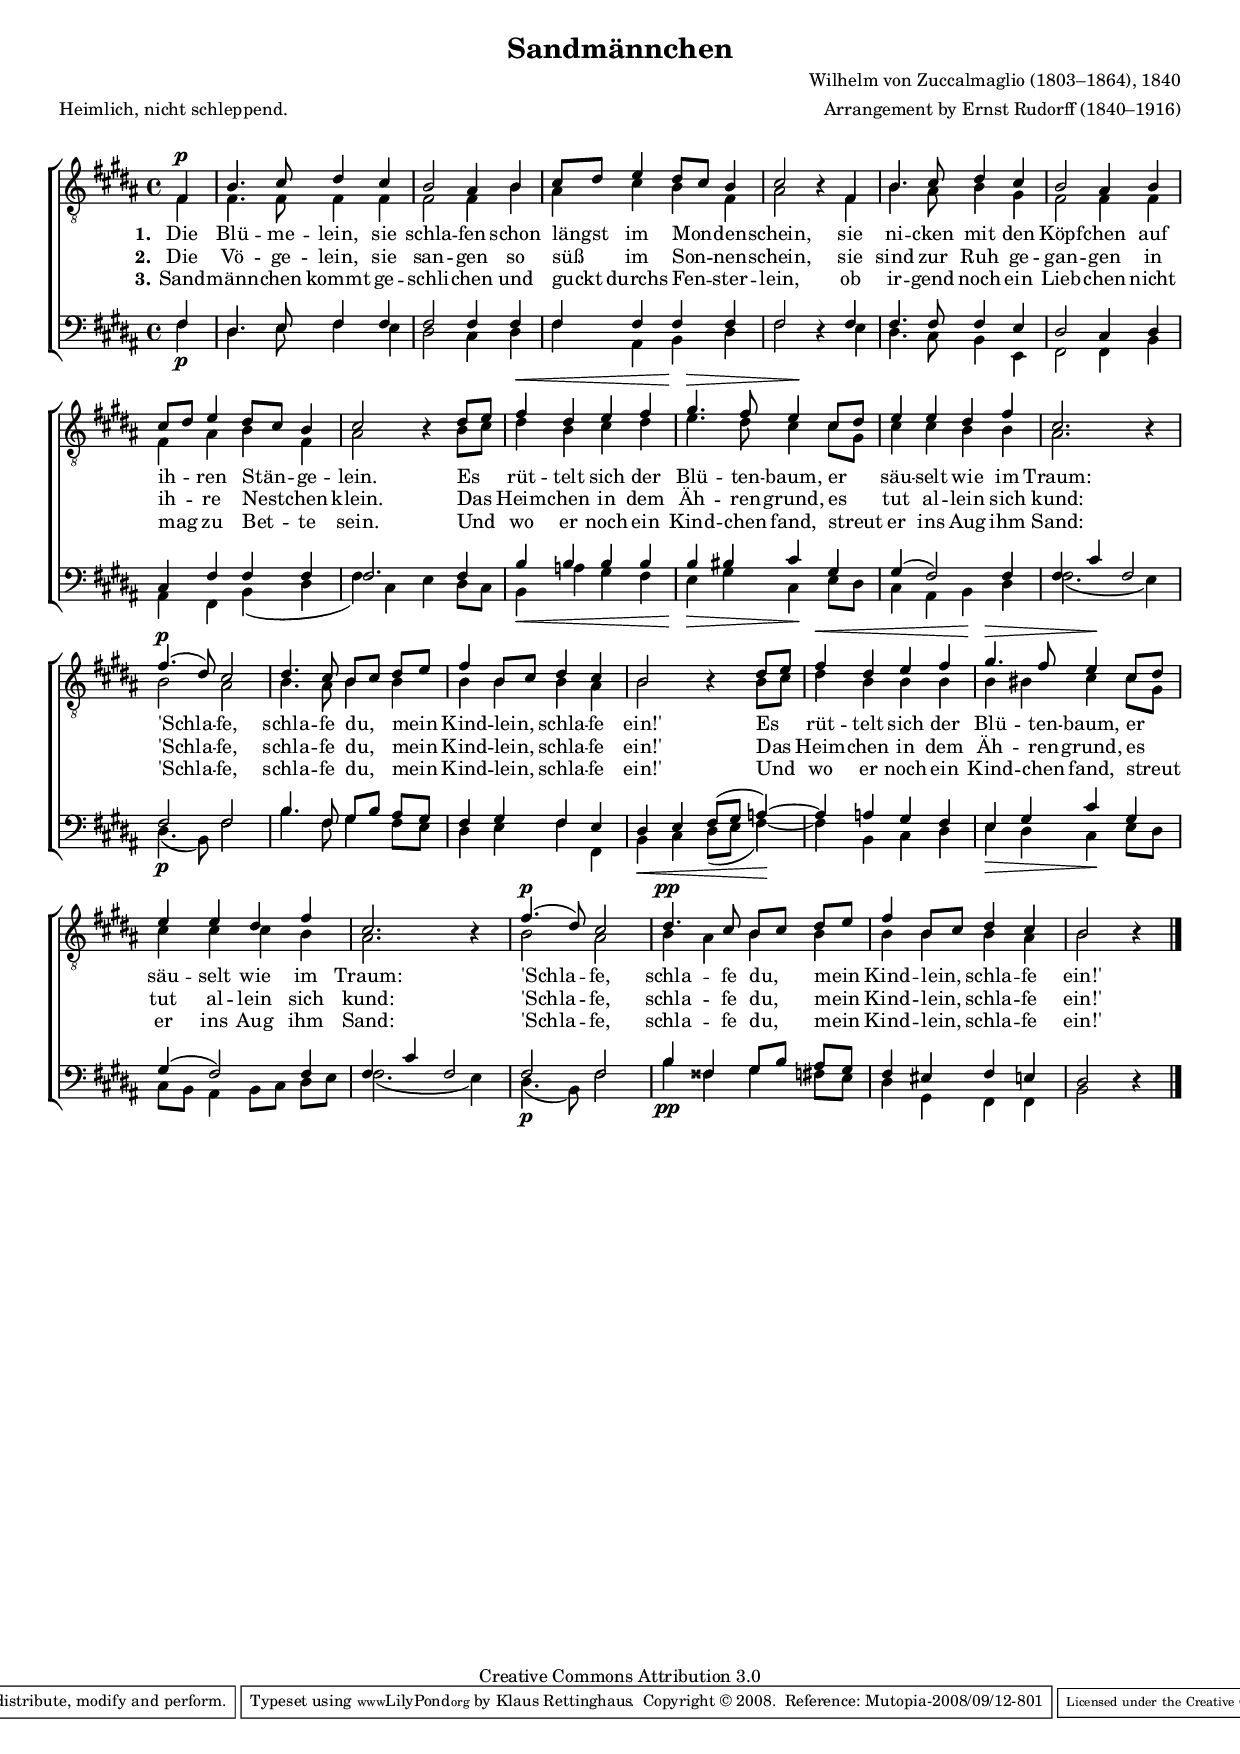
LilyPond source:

\include "deutsch.ly" 

#(set-global-staff-size 15.5) 
#(ly:set-option 'point-and-click #f) 

\version "2.10" 

global = { \key h \major \time 4/4 \tempo 4=90 } 

TASandmann = \relative h 
{ 
\partial 4 
fis4\p h4. cis8 dis4 cis h2 ais4 
h4 cis8[ dis] e4 dis8[ cis] h4 cis2 \oneVoice r4 \voiceOne 
fis,4 h4. cis8 dis4 cis h2 ais4 
h4 cis8[ dis] e4 dis8[ cis] h4 cis2 \oneVoice r4 \voiceOne 
dis8[ e] fis4\< dis e fis gis4.\> fis8 e4\! 
cis8[ dis] e4 e dis fis cis2. \oneVoice r4 \voiceOne 
fis4.(\p dis8) cis2 
dis4. cis8 h8[ cis] dis[ e] fis4 h,8[ cis] dis4 cis h2 \oneVoice r4 \voiceOne 
dis8[ e] fis4\< dis e fis gis4.\> fis8 e4\! 
cis8[ dis] e4 e dis fis cis2. \oneVoice r4 \voiceOne 
fis4.(\p dis8) cis2 
dis4.\pp cis8 h8[ cis] dis[ e] fis4 h,8[ cis] dis4 cis h2 \oneVoice r4 \voiceOne 
\bar "|." 
} 

TBSandmann = \relative h 
{ 
\partial 4 
fis4 fis4. fis8 fis4 fis fis2 fis4 
h4 ais cis h fis ais2 s4 
fis4 h4. ais8 h4 gis fis2 fis4 
fis4 fis ais h fis ais2 s4 
h8[ cis] dis4 h cis dis e4. dis8 cis4 
cis8[ gis] cis4 cis h h ais2. s4 
h2 ais 
h4. ais8 h4 h h h h ais h2 s4 
h8[ cis] dis4 h h h h his cis 
cis8[ gis] cis4 cis cis h ais2. s4 
h2 ais 
h4 ais h h h h h ais h2 s4 
\bar "|." 
} 

BASandmann = \relative h 
{ 
\partial 4 
fis4 dis4. e8 fis4 fis fis2 fis4 
fis4 fis fis fis fis fis2 \oneVoice r4 \voiceOne 
fis4 fis4. fis8 fis4 e dis2 cis4 
dis4 cis fis fis fis fis2. 
fis4 h h h h h his cis 
gis4 gis( fis2) fis4 fis cis' fis,2 
fis2 fis 
h4. fis8 gis8[ h] ais[ gis] fis4 gis fis e dis 
e fis8[( gis] a4~) a a gis fis e gis cis 
gis4 gis( fis2) fis4 fis cis' fis,2 
fis2 fis 
h4 fisis gis8[ h] ais[ gis] fis4 eis fis e dis2 \oneVoice r4 \voiceOne 
\bar "|." 
} 

BBSandmann = \relative h 
{ 
\partial 4 
fis4\p dis4. e8 fis4 e dis2 cis4 
dis4 fis ais, h dis fis2 s4 
e4 dis4. cis8 h4 e, fis2 fis4 
h4 ais fis h( dis fis) cis e 
dis8[ cis] h4\< a' gis fis e\> gis cis,\! 
e8[ dis] cis4 ais h dis fis2.( e4) 
dis4.(\p h8) fis'2 
h4. fis8 gis4 fis8[ e] dis4 e fis fis, h\< 
cis dis8[( e] fis4~)\! fis h, cis dis e\> dis cis\! 
e8[ dis] cis[ h] ais4 h8[ cis8] dis[ e] fis2.( e4) 
dis4.(\p h8) fis'2 
h4\pp fisis gis fis8[ e] dis4 gis, fis fis h2 s4 
\bar "|." 
} 

LSandmannA = \lyricmode {
\set stanza = "1." 
Die Blü -- me -- lein, sie schla -- fen schon längst im Mon -- den -- schein, 
sie ni -- cken mit den Köpf -- chen auf ih -- ren Stän -- ge -- lein. 
Es rüt -- telt sich der Blü -- ten -- baum, er säu -- selt wie im Traum: 
'Schla -- fe, schla -- fe du, mein Kind -- lein, schla -- fe ein!' 
Es rüt -- telt sich der Blü -- ten -- baum, er säu -- selt wie im Traum: 
'Schla -- fe, schla -- fe du, mein Kind -- lein, schla -- fe ein!' 
}

LSandmannB = \lyricmode {
\set stanza = "2." 
Die Vö -- ge -- lein, sie san -- gen so süß im Son -- nen -- schein, 
sie sind zur Ruh ge -- gan -- gen in ih -- re Nest -- chen klein. 
Das Heim -- chen in dem Äh -- ren -- grund, es tut al -- lein sich kund: 
'Schla -- fe, schla -- fe du, mein Kind -- lein, schla -- fe ein!' 
Das Heim -- chen in dem Äh -- ren -- grund, es tut al -- lein sich kund: 
'Schla -- fe, schla -- fe du, mein Kind -- lein, schla -- fe ein!' 
}

LSandmannC = \lyricmode {
\set stanza = "3." 
Sand -- männ -- chen kommt ge -- schli -- chen und guckt durchs Fen -- ster -- lein, 
ob ir -- gend noch ein Lieb -- chen nicht mag zu Bet -- te sein. 
Und wo er noch ein Kind -- chen fand, streut er ins Aug ihm Sand: 
'Schla -- fe, schla -- fe du, mein Kind -- lein, schla -- fe ein!' 
Und wo er noch ein Kind -- chen fand, streut er ins Aug ihm Sand: 
'Schla -- fe, schla -- fe du, mein Kind -- lein, schla -- fe ein!' 
}

LSandmannD = \lyricmode {
\set stanza = "4. " 
Sand -- männ -- chen  aus dem Zim -- mer, es schläft mein Herz -- chen fein, 
es ist gar fest ver -- schlos -- sen schon sein Guck -- äu -- ge -- lein. 
Es leuch -- tet mor -- gen mir Will -- komm das Äu -- ge -- lein so fromm! 
'Schla -- fe, schla -- fe du, mein Kind -- lein, schla -- fe ein!' 
Es leuch -- tet mor -- gen mir Will -- komm das Äu -- ge -- lein so fromm! 
'Schla -- fe, schla -- fe du, mein Kind -- lein, schla -- fe ein!' 
}

%--------------------

\header { 
 kaisernumber = "180"
 comment = ""
 footnote = ""
 
 title = "Sandmännchen"
 subtitle = ""
 composer = "Wilhelm von Zuccalmaglio (1803–1864), 1840"
 opus = ""
 meter = \markup {Heimlich, nicht schleppend.}
 arranger = "Arrangement by Ernst Rudorff (1840–1916)"
% poet = "Volkslied, 1840"
 
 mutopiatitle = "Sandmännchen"
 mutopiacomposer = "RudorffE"
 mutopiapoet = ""
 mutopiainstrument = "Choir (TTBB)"
 date = "1900s"
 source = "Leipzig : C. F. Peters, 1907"
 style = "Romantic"
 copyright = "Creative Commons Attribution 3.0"
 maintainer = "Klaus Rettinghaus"
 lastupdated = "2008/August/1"
 
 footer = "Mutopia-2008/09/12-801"
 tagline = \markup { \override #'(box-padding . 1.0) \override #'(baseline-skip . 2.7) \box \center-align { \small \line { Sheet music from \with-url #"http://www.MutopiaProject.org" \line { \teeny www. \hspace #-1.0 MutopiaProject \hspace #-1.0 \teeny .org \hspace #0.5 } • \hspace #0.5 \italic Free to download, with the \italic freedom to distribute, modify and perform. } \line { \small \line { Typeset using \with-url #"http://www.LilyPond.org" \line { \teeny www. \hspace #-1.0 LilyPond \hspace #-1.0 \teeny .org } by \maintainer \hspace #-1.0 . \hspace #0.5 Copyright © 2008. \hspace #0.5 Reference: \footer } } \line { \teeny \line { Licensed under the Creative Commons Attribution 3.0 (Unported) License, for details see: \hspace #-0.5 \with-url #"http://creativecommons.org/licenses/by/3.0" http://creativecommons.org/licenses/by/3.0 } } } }
}

\score {
{
\context ChoirStaff 
	<< 
	\context Lyrics = extra 
	\context Staff = TenorStaff 
	<< 
	\set Staff.midiInstrument = "voice oohs" 
			\clef "G_8" 
			\context Voice = TenorA { \voiceOne 
				<< 
				\autoBeamOff 
				\dynamicUp 
				{ \global \TASandmann } 
				>> } 
			\context Voice = TenorB { \voiceTwo 
 				<< 
				\autoBeamOff 
				{ \global \TBSandmann } 
				>> } 
			>> 
	\context Lyrics = verseone 
	\context Lyrics = versetwo 
	\context Lyrics = versethree 
	\context Staff = BassStaff 
	<< 
	\set Staff.midiInstrument = "voice oohs" 
			\clef "F" 
			\context Voice = BassA { \voiceOne 
				<< 
				\autoBeamOff 
				{ \global \BASandmann } 
				>> } 
			\context Voice = BassB { \voiceTwo 
				<< 
				\autoBeamOff 
				\dynamicDown 
				{ \global \BBSandmann } 
				>> } 
		>> 
	\context Lyrics = verseone \lyricsto TenorA \LSandmannA 
	\context Lyrics = versetwo \lyricsto TenorA \LSandmannB 
	\context Lyrics = versethree \lyricsto TenorA \LSandmannC 
	>> 
}

\layout {
indent = 0.0\cm
\context {\Score 
\remove "Bar_number_engraver"
\override MetronomeMark #'transparent = ##t 
\override DynamicTextSpanner #'dash-period = #-1.0 
\override BreathingSign #'text = #(make-musicglyph-markup "scripts.rvarcomma") 
}
\context {\Staff 
\override VerticalAxisGroup #'minimum-Y-extent = #'(-1 . 1) 
}
}

\midi {
\context { \Voice 
\remove "Dynamic_performer" 
}
}

}
